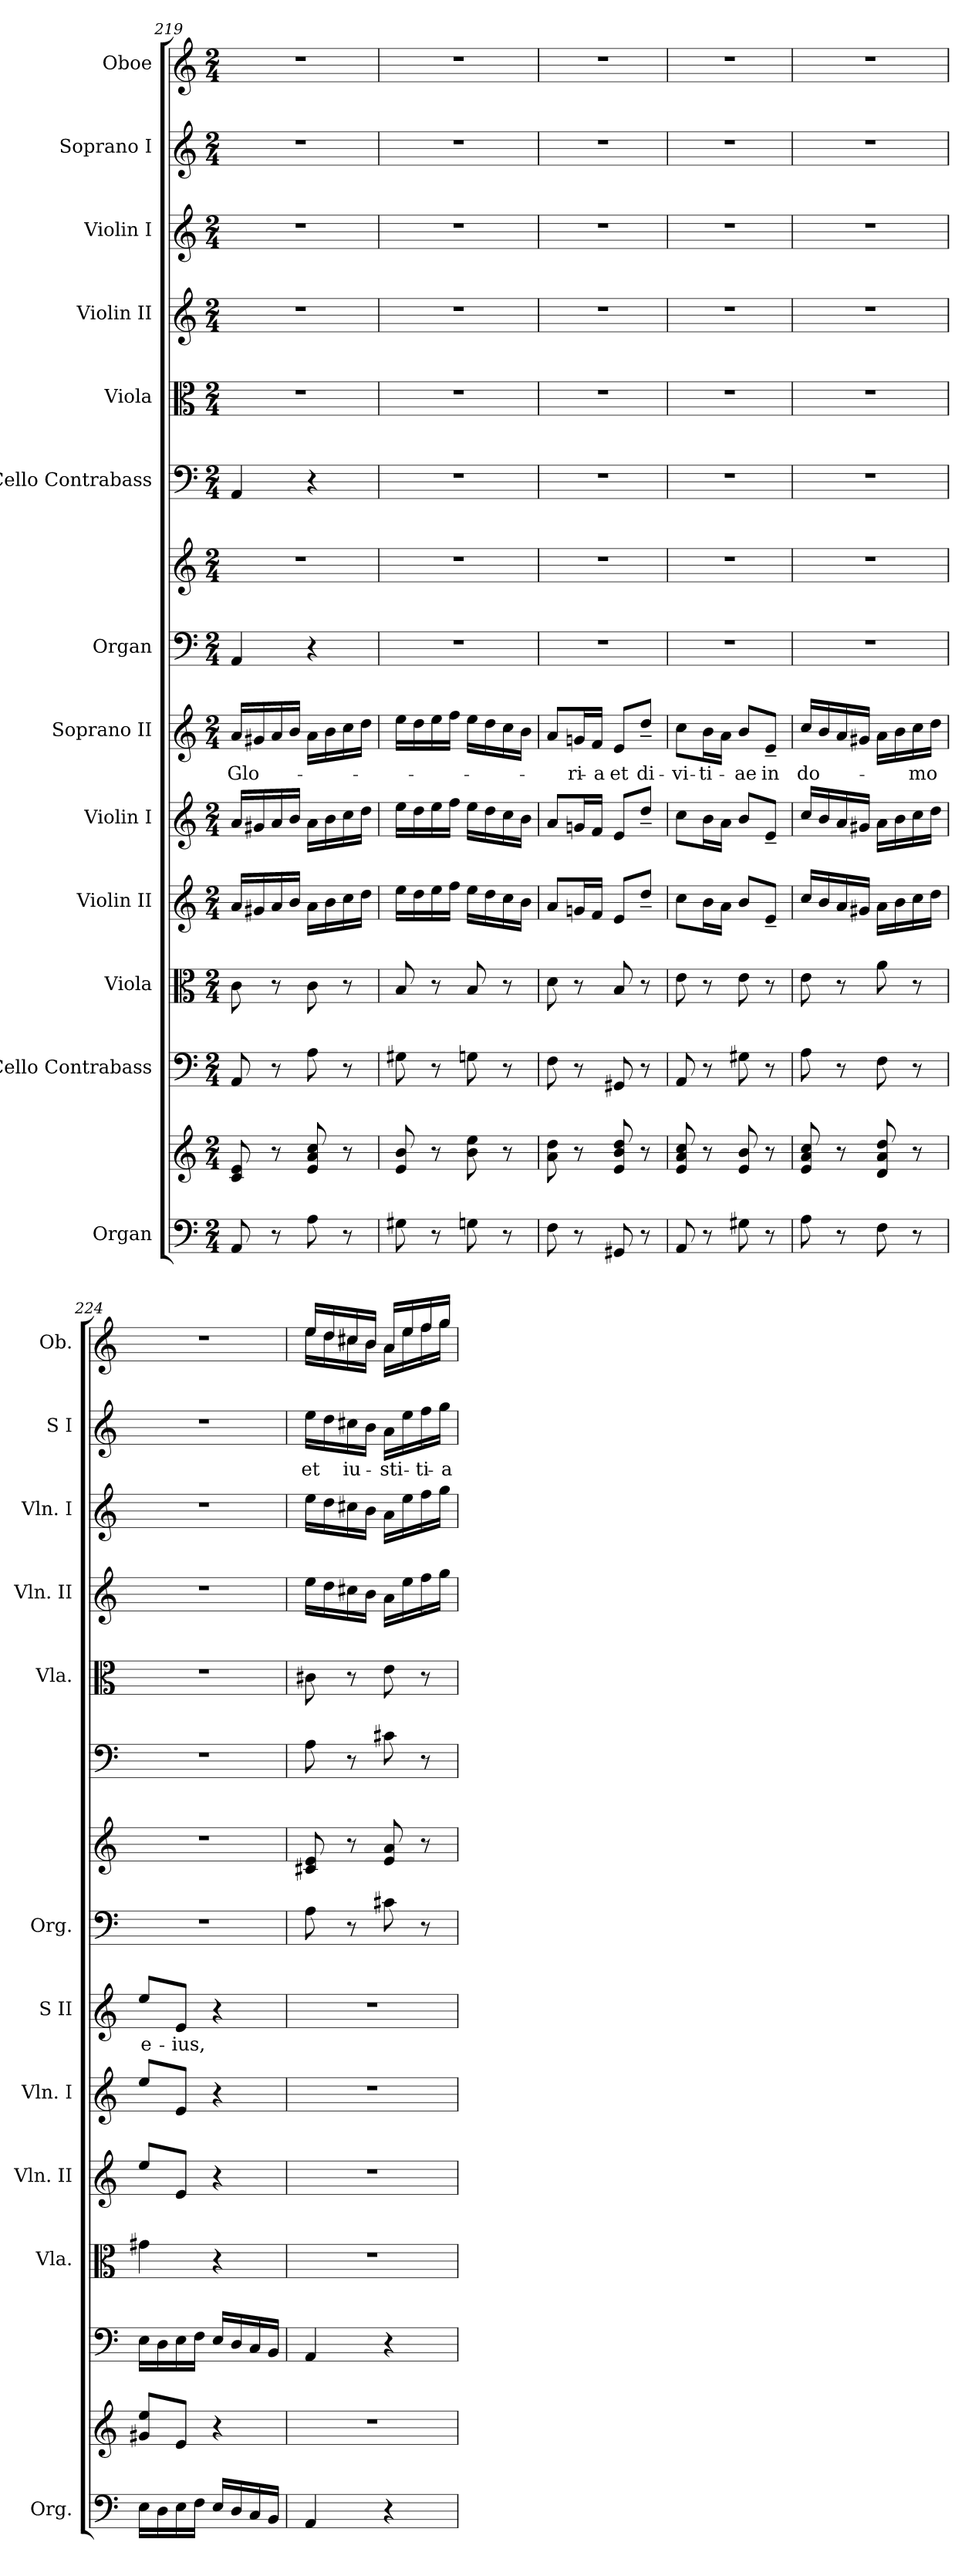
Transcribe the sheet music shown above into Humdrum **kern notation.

**kern	**kern	**kern	**kern	**kern	**kern	**kern	**text	**kern	**kern	**kern	**kern	**kern	**kern	**kern	**text	**kern
*part13	*part13	*part12	*part11	*part10	*part9	*part8	*part8	*part7	*part7	*part6	*part5	*part4	*part3	*part2	*part2	*part1
*staff15	*staff14	*staff13	*staff12	*staff11	*staff10	*staff9	*staff9	*staff8	*staff7	*staff6	*staff5	*staff4	*staff3	*staff2	*staff2	*staff1
*I"Organ	*	*I"Cello Contrabass	*I"Viola	*I"Violin II	*I"Violin I	*I"Soprano II	*	*I"Organ	*	*I"Cello Contrabass	*I"Viola	*I"Violin II	*I"Violin I	*I"Soprano I	*	*I"Oboe
*I'Org.	*	*	*I'Vla.	*I'Vln. II	*I'Vln. I	*I'S II	*	*I'Org.	*	*	*I'Vla.	*I'Vln. II	*I'Vln. I	*I'S I	*	*I'Ob.
*clefF4	*clefG2	*clefF4	*clefC3	*clefG2	*clefG2	*clefG2	*	*clefF4	*clefG2	*clefF4	*clefC3	*clefG2	*clefG2	*clefG2	*	*clefG2
*k[]	*k[]	*k[]	*k[]	*k[]	*k[]	*k[]	*	*k[]	*k[]	*k[]	*k[]	*k[]	*k[]	*k[]	*	*k[]
*a:	*a:	*a:	*a:	*a:	*a:	*a:	*	*a:	*a:	*a:	*a:	*a:	*a:	*a:	*	*a:
*M2/4	*M2/4	*M2/4	*M2/4	*M2/4	*M2/4	*M2/4	*	*M2/4	*M2/4	*M2/4	*M2/4	*M2/4	*M2/4	*M2/4	*	*M2/4
=219	=219	=219	=219	=219	=219	=219	=219	=219	=219	=219	=219	=219	=219	=219	=219	=219
!	!	!	!	!	!	!	!LO:LY:b	!	!	!	!	!	!	!	!	!
8AA/	8c/ 8e/	8AA/	8c\	16a/LL	16a/LL	16a/LL	Glo-	4AA/	2r	4AA/	2r	2r	2r	2r	.	2r
.	.	.	.	16g#X/	16g#X/	16g#X/	.	.	.	.	.	.	.	.	.	.
8r	8r	8r	8r	16a/	16a/	16a/	.	.	.	.	.	.	.	.	.	.
.	.	.	.	16b/JJ	16b/JJ	16b/JJ	.	.	.	.	.	.	.	.	.	.
8A\	8e/ 8a/ 8cc/	8A\	8c\	16a\LL	16a\LL	16a\LL	.	4r	.	4r	.	.	.	.	.	.
.	.	.	.	16b\	16b\	16b\	.	.	.	.	.	.	.	.	.	.
8r	8r	8r	8r	16cc\	16cc\	16cc\	.	.	.	.	.	.	.	.	.	.
.	.	.	.	16dd\JJ	16dd\JJ	16dd\JJ	.	.	.	.	.	.	.	.	.	.
=220	=220	=220	=220	=220	=220	=220	=220	=220	=220	=220	=220	=220	=220	=220	=220	=220
8G#X\	8e/ 8b/	8G#X\	8B/	16ee\LL	16ee\LL	16ee\LL	.	2r	2r	2r	2r	2r	2r	2r	.	2r
.	.	.	.	16dd\	16dd\	16dd\	.	.	.	.	.	.	.	.	.	.
8r	8r	8r	8r	16ee\	16ee\	16ee\	.	.	.	.	.	.	.	.	.	.
.	.	.	.	16ff\JJ	16ff\JJ	16ff\JJ	.	.	.	.	.	.	.	.	.	.
8Gn\	8b\ 8ee\	8Gn\	8B/	16ee\LL	16ee\LL	16ee\LL	.	.	.	.	.	.	.	.	.	.
.	.	.	.	16dd\	16dd\	16dd\	.	.	.	.	.	.	.	.	.	.
8r	8r	8r	8r	16cc\	16cc\	16cc\	.	.	.	.	.	.	.	.	.	.
.	.	.	.	16b\JJ	16b\JJ	16b\JJ	.	.	.	.	.	.	.	.	.	.
=221	=221	=221	=221	=221	=221	=221	=221	=221	=221	=221	=221	=221	=221	=221	=221	=221
8F\	8a\ 8dd\	8F\	8d\	8a/L	8a/L	8a/L	.	2r	2r	2r	2r	2r	2r	2r	.	2r
!	!	!	!	!	!	!	!LO:LY:b	!	!	!	!	!	!	!	!	!
8r	8r	8r	8r	16gni/L	16gni/L	16gni/L	-ri-	.	.	.	.	.	.	.	.	.
!	!	!	!	!	!	!	!LO:LY:b	!	!	!	!	!	!	!	!	!
.	.	.	.	16f/JJ	16f/JJ	16f/JJ	-a	.	.	.	.	.	.	.	.	.
!	!	!	!	!	!	!	!LO:LY:b	!	!	!	!	!	!	!	!	!
8GG#X/	8e/ 8b/ 8dd/	8GG#X/	8B/	8e/L	8e/L	8e/L	et	.	.	.	.	.	.	.	.	.
!	!	!	!	!	!	!	!LO:LY:b	!	!	!	!	!	!	!	!	!
8r	8r	8r	8r	8dd~</J	8dd~</J	8dd~</J	di-	.	.	.	.	.	.	.	.	.
=222	=222	=222	=222	=222	=222	=222	=222	=222	=222	=222	=222	=222	=222	=222	=222	=222
!	!	!	!	!	!	!	!LO:LY:b	!	!	!	!	!	!	!	!	!
8AA/	8e/ 8a/ 8cc/	8AA/	8e\	8cc\L	8cc\L	8cc\L	-vi-	2r	2r	2r	2r	2r	2r	2r	.	2r
!	!	!	!	!	!	!	!LO:LY:b	!	!	!	!	!	!	!	!	!
8r	8r	8r	8r	16b\L	16b\L	16b\L	-ti-	.	.	.	.	.	.	.	.	.
.	.	.	.	16a\JJ	16a\JJ	16a\JJ	.	.	.	.	.	.	.	.	.	.
!	!	!	!	!	!	!	!LO:LY:b	!	!	!	!	!	!	!	!	!
8G#X\	8e/ 8b/	8G#X\	8e\	8b/L	8b/L	8b/L	-ae	.	.	.	.	.	.	.	.	.
!	!	!	!	!	!	!	!LO:LY:b	!	!	!	!	!	!	!	!	!
8r	8r	8r	8r	8e~</J	8e~</J	8e~</J	in	.	.	.	.	.	.	.	.	.
=223	=223	=223	=223	=223	=223	=223	=223	=223	=223	=223	=223	=223	=223	=223	=223	=223
!	!	!	!	!	!	!	!LO:LY:b	!	!	!	!	!	!	!	!	!
8A\	8e/ 8a/ 8cc/	8A\	8e\	16cc/LL	16cc/LL	16cc/LL	do-	2r	2r	2r	2r	2r	2r	2r	.	2r
.	.	.	.	16b/	16b/	16b/	.	.	.	.	.	.	.	.	.	.
8r	8r	8r	8r	16a/	16a/	16a/	.	.	.	.	.	.	.	.	.	.
.	.	.	.	16g#X/JJ	16g#X/JJ	16g#X/JJ	.	.	.	.	.	.	.	.	.	.
8F\	8d/ 8a/ 8dd/	8F\	8a\	16a\LL	16a\LL	16a\LL	.	.	.	.	.	.	.	.	.	.
.	.	.	.	16b\	16b\	16b\	.	.	.	.	.	.	.	.	.	.
!	!	!	!	!	!	!	!LO:LY:b	!	!	!	!	!	!	!	!	!
8r	8r	8r	8r	16cc\	16cc\	16cc\	-mo	.	.	.	.	.	.	.	.	.
.	.	.	.	16dd\JJ	16dd\JJ	16dd\JJ	.	.	.	.	.	.	.	.	.	.
!!LO:PB:g=z
=224	=224	=224	=224	=224	=224	=224	=224	=224	=224	=224	=224	=224	=224	=224	=224	=224
!	!	!	!	!	!	!	!LO:LY:b	!	!	!	!	!	!	!	!	!
16E\LL	8g#X/ 8ee/L	16E\LL	4g#X\	8ee/L	8ee/L	8ee/L	e-	2r	2r	2r	2r	2r	2r	2r	.	2r
16D\	.	16D\	.	.	.	.	.	.	.	.	.	.	.	.	.	.
!	!	!	!	!	!	!	!LO:LY:b	!	!	!	!	!	!	!	!	!
16E\	8e/J	16E\	.	8e/J	8e/J	8e/J	-ius,	.	.	.	.	.	.	.	.	.
16F\JJ	.	16F\JJ	.	.	.	.	.	.	.	.	.	.	.	.	.	.
16E/LL	4r	16E/LL	4r	4r	4r	4r	.	.	.	.	.	.	.	.	.	.
16D/	.	16D/	.	.	.	.	.	.	.	.	.	.	.	.	.	.
16C/	.	16C/	.	.	.	.	.	.	.	.	.	.	.	.	.	.
16BB/JJ	.	16BB/JJ	.	.	.	.	.	.	.	.	.	.	.	.	.	.
=225	=225	=225	=225	=225	=225	=225	=225	=225	=225	=225	=225	=225	=225	=225	=225	=225
!	!	!	!	!	!	!	!	!	!	!	!	!	!	!	!LO:LY:b	!
*	*	*	*	*	*	*	*	*	*	*	*	*	*	*	*	*^
4AA/	2r	4AA/	2r	2r	2r	2r	.	8A\	8c#X/ 8e/	8A\	8c#X\	16ee\LL	16ee\LL	16ee\LL	et	16ee/LL	16ee\LL
.	.	.	.	.	.	.	.	.	.	.	.	16dd\	16dd\	16dd\	.	16dd/	16dd\
!	!	!	!	!	!	!	!	!	!	!	!	!	!	!	!LO:LY:b	!	!
.	.	.	.	.	.	.	.	8r	8r	8r	8r	16cc#X\	16cc#X\	16cc#X\	iu-	16cc#X/	16cc#\
.	.	.	.	.	.	.	.	.	.	.	.	16b\JJ	16b\JJ	16b\JJ	.	16b/JJ	16b\JJ
!	!	!	!	!	!	!	!	!	!	!	!	!	!	!	!LO:LY:b	!	!
4r	.	4r	.	.	.	.	.	8c#X\	8e/ 8a/	8c#X\	8e\	16a\LL	16a\LL	16a\LL	-sti-	16a/LL	16a\LL
.	.	.	.	.	.	.	.	.	.	.	.	16ee\	16ee\	16ee\	.	16ee/	16ee\
!	!	!	!	!	!	!	!	!	!	!	!	!	!	!	!LO:LY:b	!	!
.	.	.	.	.	.	.	.	8r	8r	8r	8r	16ff\	16ff\	16ff\	-ti-	16ff/	16ff\
!	!	!	!	!	!	!	!	!	!	!	!	!	!	!	!LO:LY:b	!	!
.	.	.	.	.	.	.	.	.	.	.	.	16gg\JJ	16gg\JJ	16gg\JJ	-a	16gg/JJ	16gg\JJ
*	*	*	*	*	*	*	*	*	*	*	*	*	*	*	*	*v	*v
=	=	=	=	=	=	=	=	=	=	=	=	=	=	=	=	=
*-	*-	*-	*-	*-	*-	*-	*-	*-	*-	*-	*-	*-	*-	*-	*-	*-
